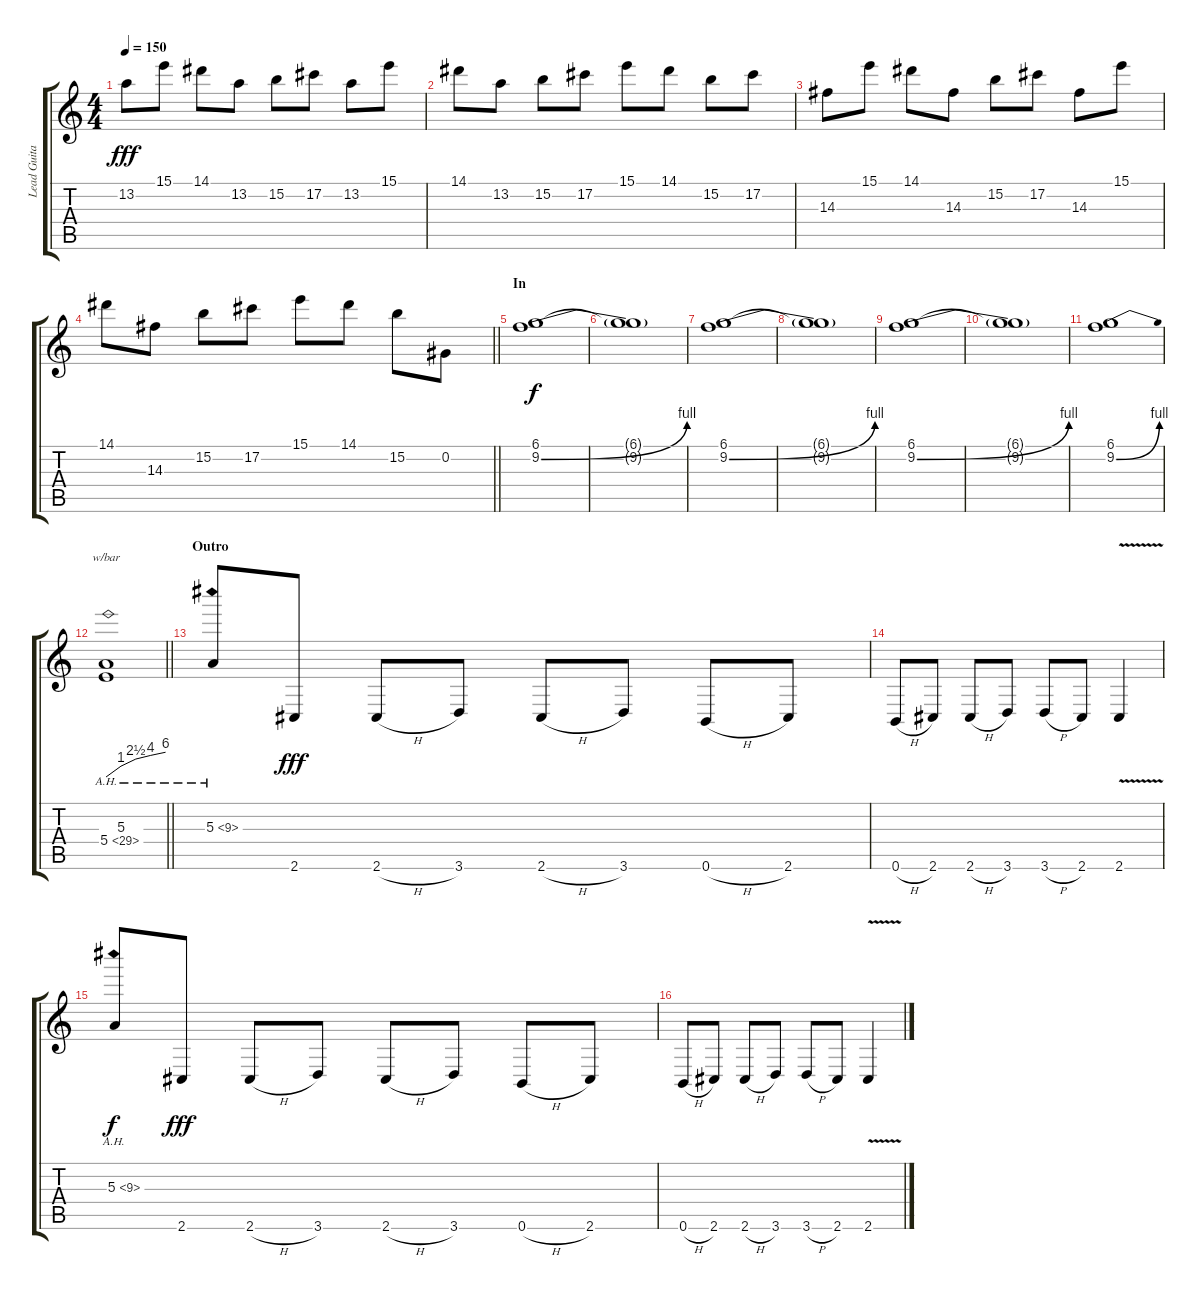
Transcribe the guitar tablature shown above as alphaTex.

\track ("Lead Guitar" "Lead Guita") {instrument distortionguitar}
\staff {score tabs}
\tuning (Db4 Ab3 E3 B2 Gb2 B1) {hide}
\ts (4 4)
\tempo 150
\clef g2
\ks c
13.2.8{dy fff} 15.1.8 14.1.8 13.2.8 15.2.8 17.2.8 13.2.8 15.1.8 |
14.1.8 13.2.8 15.2.8 17.2.8 15.1.8 14.1.8 15.2.8 17.2.8 |
14.3.8 15.1.8 14.1.8 14.3.8 15.2.8 17.2.8 14.3.8 15.1.8 |
\barLineRight lightlight
14.1.8 14.3.8 15.2.8 17.2.8 15.1.8 14.1.8 15.2.8 0.2.8 |
\section ("" "In")
(6.1 9.2{be (bend 0 0 60 4)}).1{dy f} |
(6.1{t} 9.2{t}).1 |
(6.1 9.2{be (bend 0 0 60 4)}).1 |
(6.1{t} 9.2{t}).1 |
(6.1 9.2{be (bend 0 0 60 4)}).1 |
(6.1{t} 9.2{t}).1 |
(6.1 9.2{be (bend 0 0 60 4)}).1 |
\barLineRight lightlight
(5.3 5.4{ah 24}).1{tbe (custom default 0 0 15 4 30 10 45 16 60 24)} |
\section ("" "Outro")
5.3{ah 4}.8 2.6.8{dy fff} 2.6{h}.8 3.6.8 2.6{h}.8 3.6.8 0.6{h}.8 2.6.8 |
0.6{h}.8 2.6.8 2.6{h}.8 3.6.8 3.6{h}.8 2.6.8 2.6{v}.4 |
5.3{ah 4}.8{dy f} 2.6.8{dy fff} 2.6{h}.8 3.6.8 2.6{h}.8 3.6.8 0.6{h}.8 2.6.8 |
0.6{h}.8 2.6.8 2.6{h}.8 3.6.8 3.6{h}.8 2.6.8 2.6{v}.4
